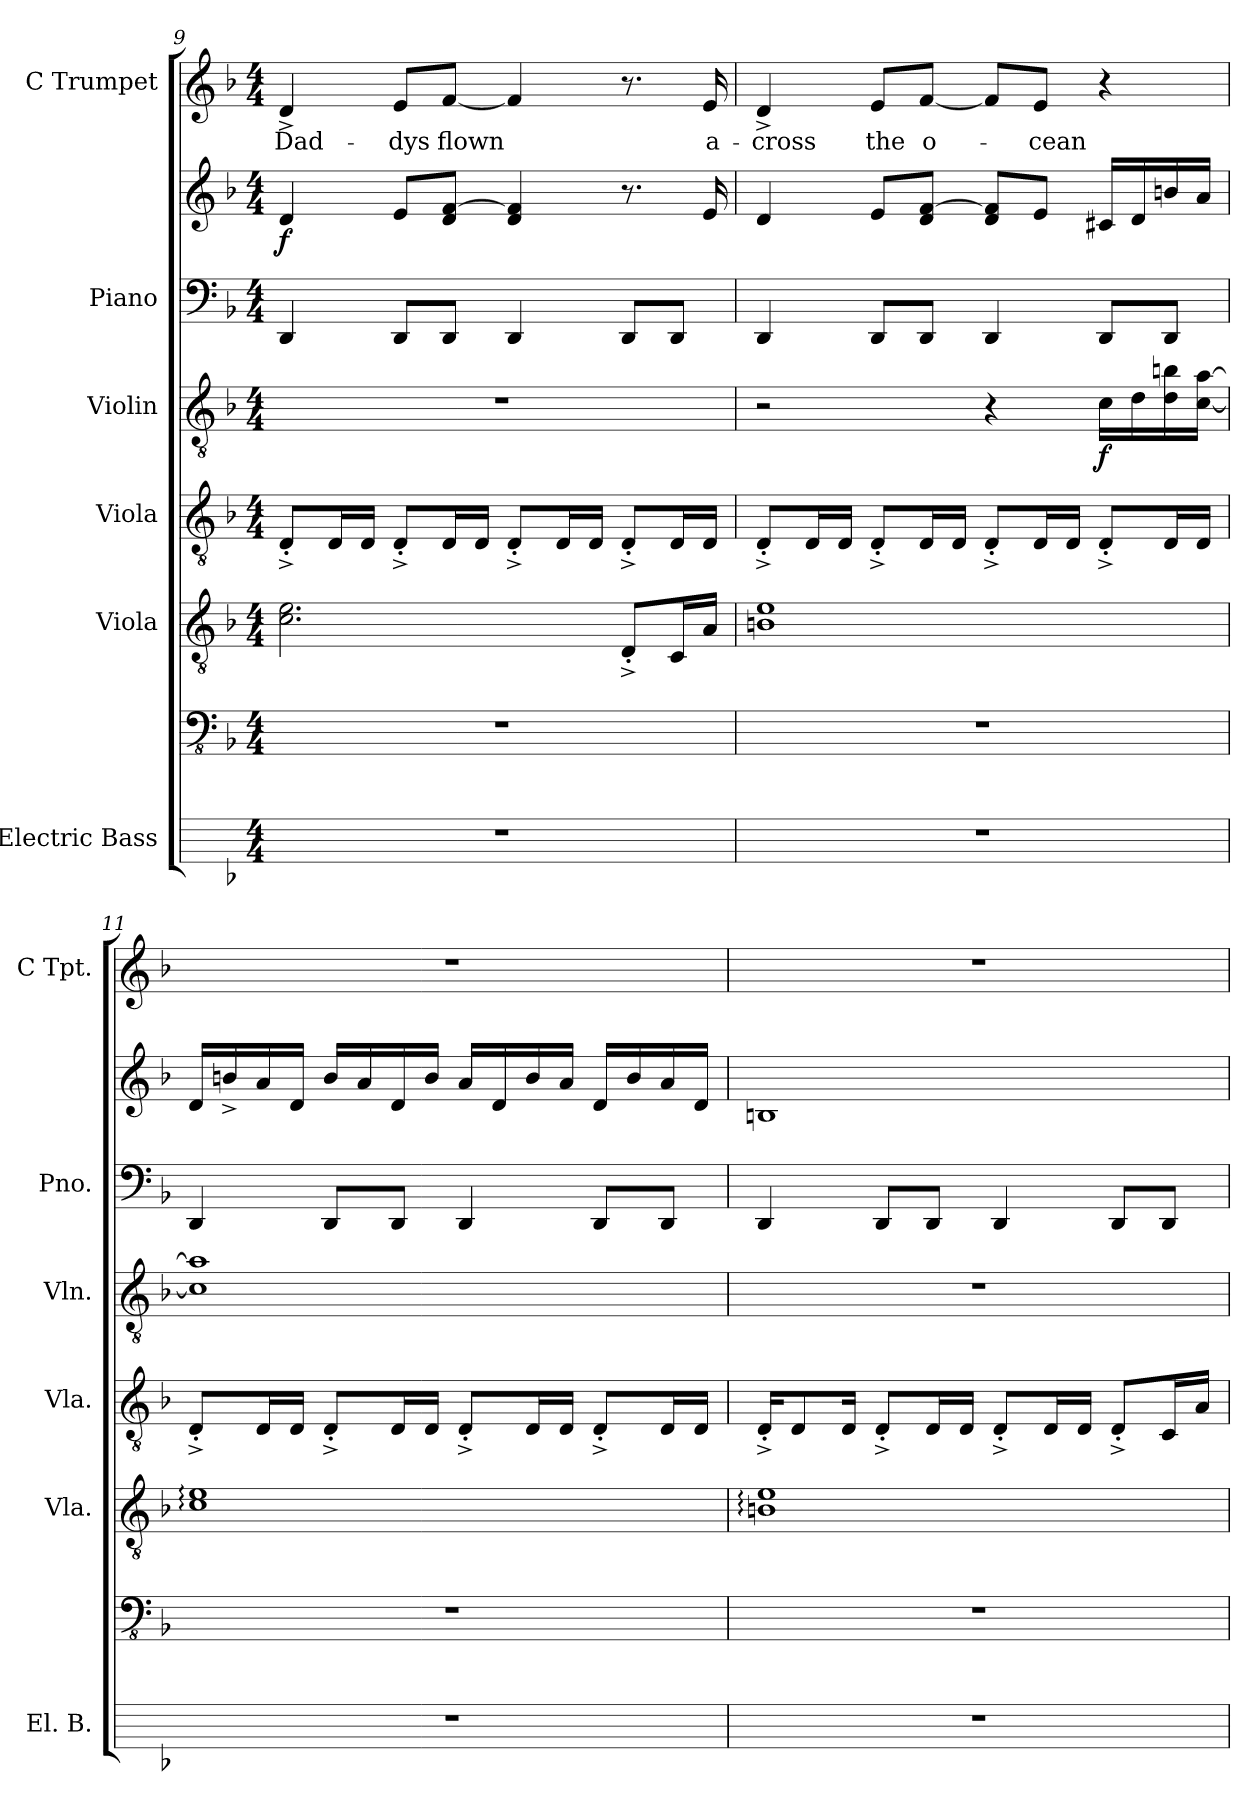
**kern	**kern	**kern	**kern	**kern	**dynam	**kern	**kern	**dynam	**kern	**text
*part6	*part6	*part5	*part4	*part3	*part3	*part2	*part2	*part2	*part1	*part1
*staff8	*staff7	*staff6	*staff5	*staff4	*staff4	*staff3	*staff2	*staff2/3	*staff1	*staff1
*I"Electric Bass	*	*I"Viola	*I"Viola	*I"Violin	*	*I"Piano	*	*	*I"C Trumpet	*
*I'El. B.	*	*I'Vla.	*I'Vla.	*I'Vln.	*	*I'Pno.	*	*	*I'C Tpt.	*
!!LO:PB:g=z
*	*clefFv4	*clefGv2	*clefGv2	*clefGv2	*	*clefF4	*clefG2	*	*clefG2	*
*k[b-]	*k[b-]	*k[b-]	*k[b-]	*k[b-]	*	*k[b-]	*k[b-]	*	*k[b-]	*
*M4/4	*M4/4	*M4/4	*M4/4	*M4/4	*	*M4/4	*M4/4	*	*M4/4	*
=9	=9	=9	=9	=9	=9	=9	=9	=9	=9	=9
!	!	!	!	!	!	!	!	!LO:DY:b	!	!
1r	1r	2.c\ 2.e\	8D'^/L	1r	.	4DD/	4d/	f	4d^/	Dad-
.	.	.	16D/L	.	.	.	.	.	.	.
.	.	.	16D/JJ	.	.	.	.	.	.	.
.	.	.	8D'^/L	.	.	8DD/L	8e/L	.	8e/L	-dys
.	.	.	16D/L	.	.	8DD/J	8d/ [8f/J	.	[8f/J	flown
.	.	.	16D/JJ	.	.	.	.	.	.	.
.	.	.	8D'^/L	.	.	4DD/	4d/ 4f/]	.	4f/]	.
.	.	.	16D/L	.	.	.	.	.	.	.
.	.	.	16D/JJ	.	.	.	.	.	.	.
.	.	8D'^/L	8D'^/L	.	.	8DD/L	8.r	.	8.r	.
.	.	16C/L	16D/L	.	.	8DD/J	.	.	.	.
.	.	16A/JJ	16D/JJ	.	.	.	16e/	.	16e/	a-
=10	=10	=10	=10	=10	=10	=10	=10	=10	=10	=10
1r	1r	1Bn 1e	8D'^/L	2r	.	4DD/	4d/	.	4d^/	-cross
.	.	.	16D/L	.	.	.	.	.	.	.
.	.	.	16D/JJ	.	.	.	.	.	.	.
.	.	.	8D'^/L	.	.	8DD/L	8e/L	.	8e/L	the
.	.	.	16D/L	.	.	8DD/J	8d/ [8f/J	.	[8f/J	o-
.	.	.	16D/JJ	.	.	.	.	.	.	.
.	.	.	8D'^/L	4r	.	4DD/	8d/ 8f/]L	.	8f/L]	.
.	.	.	16D/L	.	.	.	8e/J	.	8e/J	-cean
.	.	.	16D/JJ	.	.	.	.	.	.	.
!	!	!	!	!	!LO:DY:b	!	!	!	!	!
.	.	.	8D'^/L	16c\LL	f	8DD/L	16c#X/LL	.	4r	.
.	.	.	.	16d\	.	.	16d/	.	.	.
.	.	.	16D/L	16d\ 16bn\	.	8DD/J	16bn/	.	.	.
.	.	.	16D/JJ	[16c\ [16a\JJ	.	.	16a/JJ	.	.	.
=11	=11	=11	=11	=11	=11	=11	=11	=11	=11	=11
1r	1r	1c: 1e:	8D'^/L	1c] 1a]	.	4DD/	16d/LL	.	1r	.
.	.	.	.	.	.	.	16bn^/	.	.	.
.	.	.	16D/L	.	.	.	16a/	.	.	.
.	.	.	16D/JJ	.	.	.	16d/JJ	.	.	.
.	.	.	8D'^/L	.	.	8DD/L	16b/LL	.	.	.
.	.	.	.	.	.	.	16a/	.	.	.
.	.	.	16D/L	.	.	8DD/J	16d/	.	.	.
.	.	.	16D/JJ	.	.	.	16b/JJ	.	.	.
.	.	.	8D'^/L	.	.	4DD/	16a/LL	.	.	.
.	.	.	.	.	.	.	16d/	.	.	.
.	.	.	16D/L	.	.	.	16b/	.	.	.
.	.	.	16D/JJ	.	.	.	16a/JJ	.	.	.
.	.	.	8D'^/L	.	.	8DD/L	16d/LL	.	.	.
.	.	.	.	.	.	.	16b/	.	.	.
.	.	.	16D/L	.	.	8DD/J	16a/	.	.	.
.	.	.	16D/JJ	.	.	.	16d/JJ	.	.	.
=12	=12	=12	=12	=12	=12	=12	=12	=12	=12	=12
1r	1r	1Bn: 1e:	16D'^/KL	1r	.	4DD/	1Bn	.	1r	.
.	.	.	8D/	.	.	.	.	.	.	.
.	.	.	16D/Jk	.	.	.	.	.	.	.
.	.	.	8D'^/L	.	.	8DD/L	.	.	.	.
.	.	.	16D/L	.	.	8DD/J	.	.	.	.
.	.	.	16D/JJ	.	.	.	.	.	.	.
.	.	.	8D'^/L	.	.	4DD/	.	.	.	.
.	.	.	16D/L	.	.	.	.	.	.	.
.	.	.	16D/JJ	.	.	.	.	.	.	.
.	.	.	8D'^/L	.	.	8DD/L	.	.	.	.
.	.	.	16C/L	.	.	8DD/J	.	.	.	.
.	.	.	16A/JJ	.	.	.	.	.	.	.
=	=	=	=	=	=	=	=	=	=	=
*-	*-	*-	*-	*-	*-	*-	*-	*-	*-	*-
